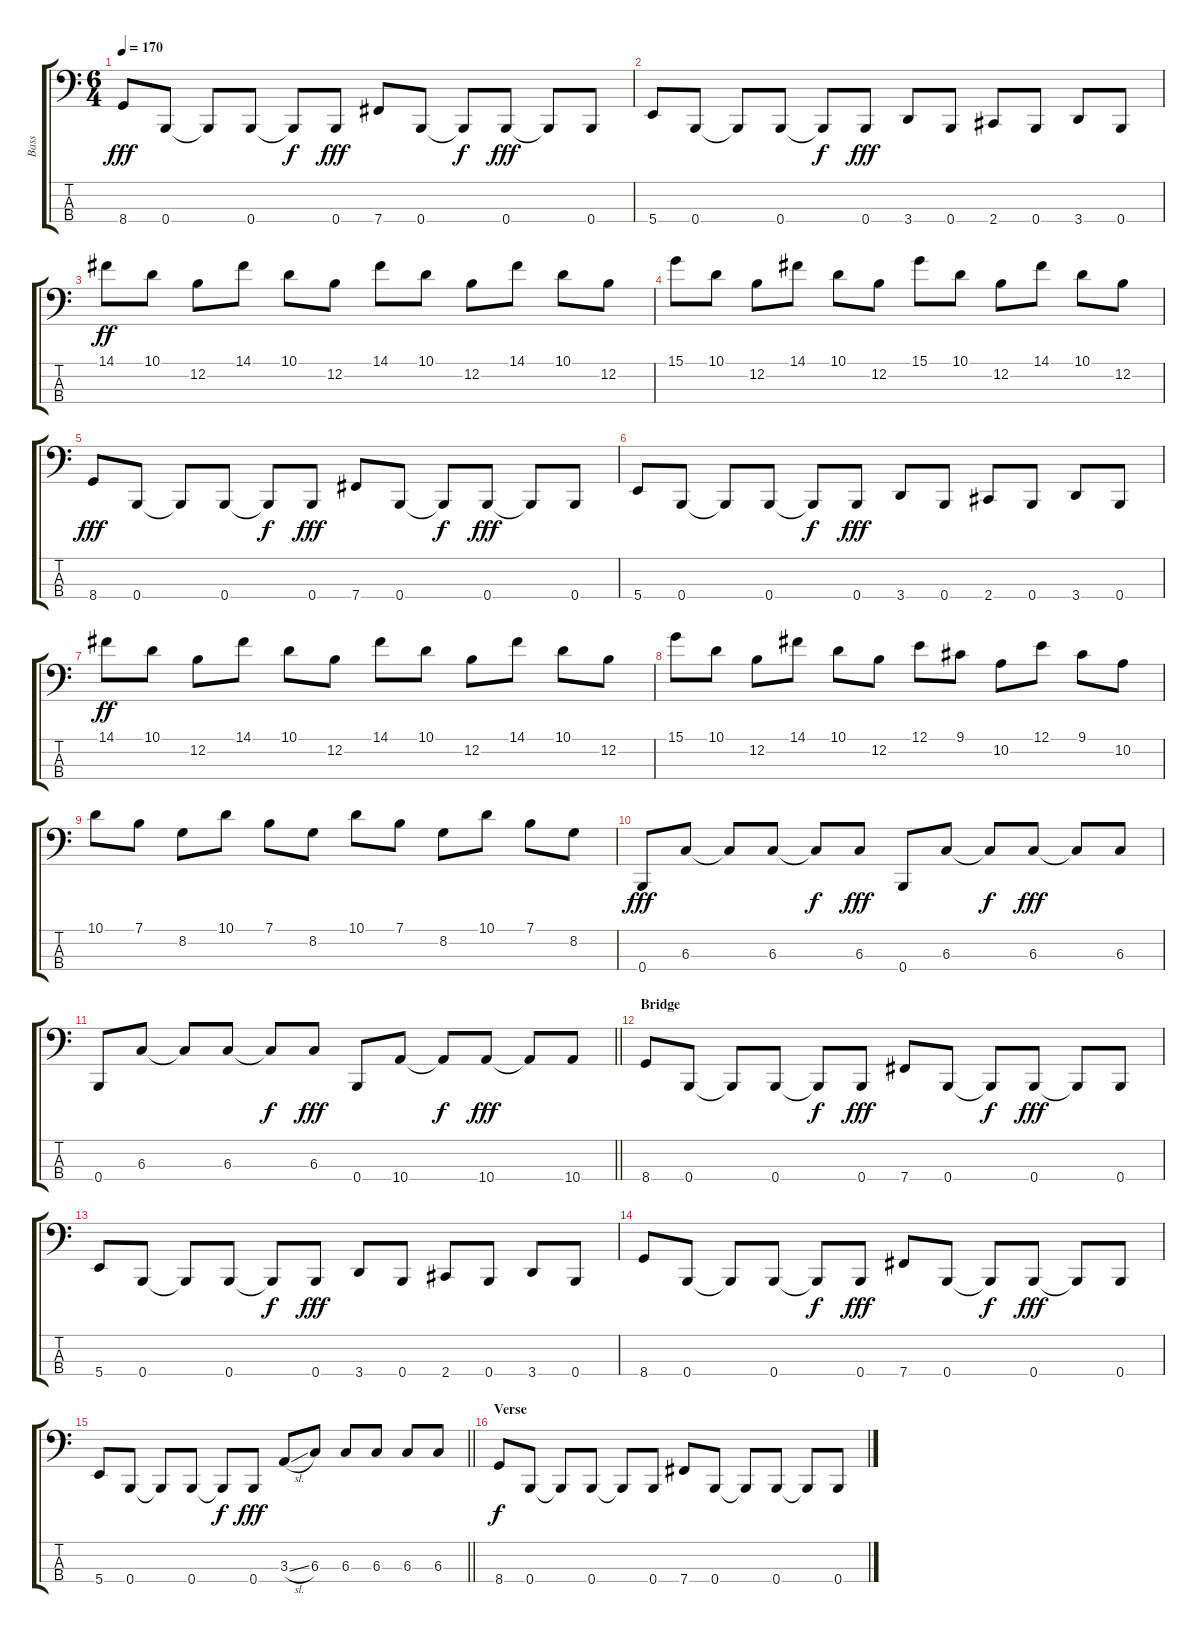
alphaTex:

\track ("Bass" "Bass") {instrument electricbassfinger}
\staff {score tabs}
\tuning (E2 B1 Gb1 B0) {hide}
\ts (6 4)
\tempo 170
\clef f4
\ks c
8.4.8{dy fff} 0.4.8 0.4{t}.8 0.4.8 0.4{t}.8{dy f} 0.4.8{dy fff} 7.4.8 0.4.8 0.4{t}.8{dy f} 0.4.8{dy fff} 0.4{t}.8 0.4.8 |
5.4.8 0.4.8 0.4{t}.8 0.4.8 0.4{t}.8{dy f} 0.4.8{dy fff} 3.4.8 0.4.8 2.4.8 0.4.8 3.4.8 0.4.8 |
14.1.8{dy ff} 10.1.8 12.2.8 14.1.8 10.1.8 12.2.8 14.1.8 10.1.8 12.2.8 14.1.8 10.1.8 12.2.8 |
15.1.8 10.1.8 12.2.8 14.1.8 10.1.8 12.2.8 15.1.8 10.1.8 12.2.8 14.1.8 10.1.8 12.2.8 |
8.4.8{dy fff} 0.4.8 0.4{t}.8 0.4.8 0.4{t}.8{dy f} 0.4.8{dy fff} 7.4.8 0.4.8 0.4{t}.8{dy f} 0.4.8{dy fff} 0.4{t}.8 0.4.8 |
5.4.8 0.4.8 0.4{t}.8 0.4.8 0.4{t}.8{dy f} 0.4.8{dy fff} 3.4.8 0.4.8 2.4.8 0.4.8 3.4.8 0.4.8 |
14.1.8{dy ff} 10.1.8 12.2.8 14.1.8 10.1.8 12.2.8 14.1.8 10.1.8 12.2.8 14.1.8 10.1.8 12.2.8 |
15.1.8 10.1.8 12.2.8 14.1.8 10.1.8 12.2.8 12.1.8 9.1.8 10.2.8 12.1.8 9.1.8 10.2.8 |
10.1.8 7.1.8 8.2.8 10.1.8 7.1.8 8.2.8 10.1.8 7.1.8 8.2.8 10.1.8 7.1.8 8.2.8 |
0.4.8{dy fff} 6.3.8 6.3{t}.8 6.3.8 6.3{t}.8{dy f} 6.3.8{dy fff} 0.4.8 6.3.8 6.3{t}.8{dy f} 6.3.8{dy fff} 6.3{t}.8 6.3.8 |
\barLineRight lightlight
0.4.8 6.3.8 6.3{t}.8 6.3.8 6.3{t}.8{dy f} 6.3.8{dy fff} 0.4.8 10.4.8 10.4{t}.8{dy f} 10.4.8{dy fff} 10.4{t}.8 10.4.8 |
\section ("" "Bridge")
8.4.8 0.4.8 0.4{t}.8 0.4.8 0.4{t}.8{dy f} 0.4.8{dy fff} 7.4.8 0.4.8 0.4{t}.8{dy f} 0.4.8{dy fff} 0.4{t}.8 0.4.8 |
5.4.8 0.4.8 0.4{t}.8 0.4.8 0.4{t}.8{dy f} 0.4.8{dy fff} 3.4.8 0.4.8 2.4.8 0.4.8 3.4.8 0.4.8 |
8.4.8 0.4.8 0.4{t}.8 0.4.8 0.4{t}.8{dy f} 0.4.8{dy fff} 7.4.8 0.4.8 0.4{t}.8{dy f} 0.4.8{dy fff} 0.4{t}.8 0.4.8 |
\barLineRight lightlight
5.4.8 0.4.8 0.4{t}.8 0.4.8 0.4{t}.8{dy f} 0.4.8{dy fff} 3.3{sl}.8 6.3.8 6.3.8 6.3.8 6.3.8 6.3.8 |
\section ("" "Verse")
8.4.8{dy f} 0.4.8 0.4{t}.8 0.4.8 0.4{t}.8 0.4.8 7.4.8 0.4.8 0.4{t}.8 0.4.8 0.4{t}.8 0.4.8
